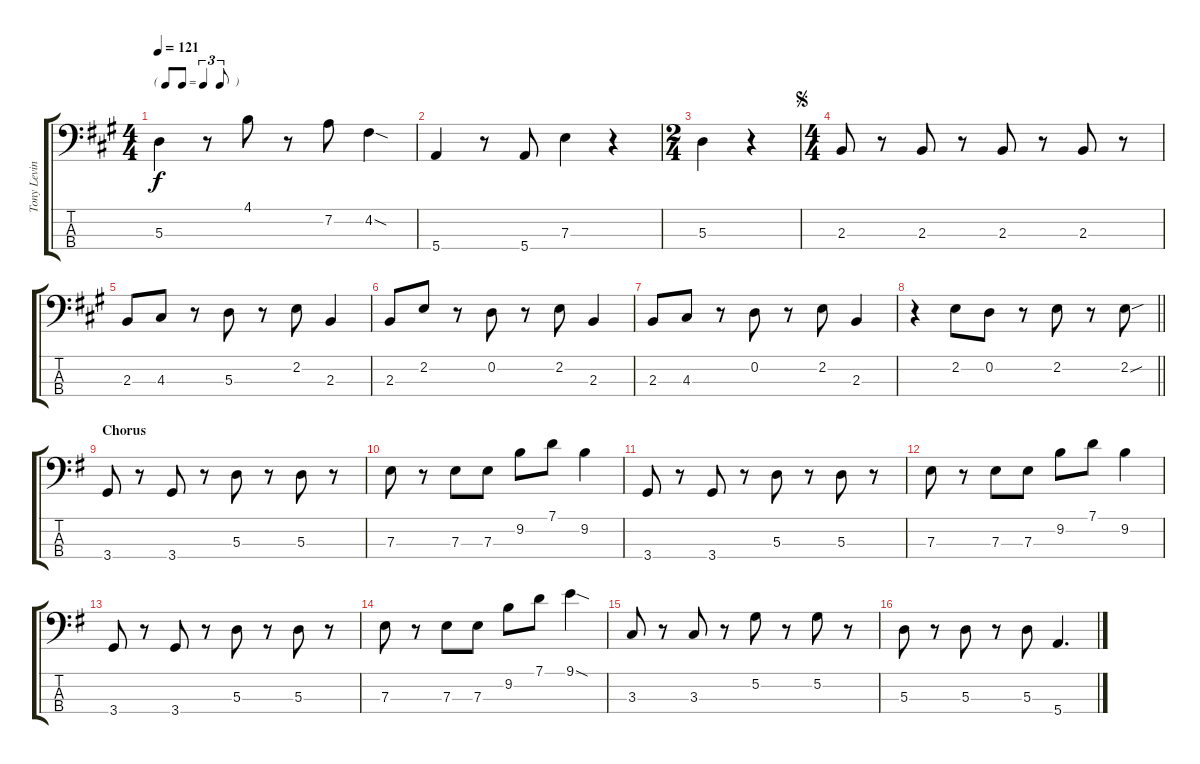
\track ("Tony Levin - Bass" "Tony Levin") {instrument electricbassfinger}
\staff {score tabs}
\tuning (G2 D2 A1 E1) {hide}
\ts (4 4)
\tf triplet8th
\tempo 121
\clef f4
\ks a
5.3.4{dy f} r.8 4.1.8 r.8 7.2.8 4.2{sod}.4 |
5.4.4 r.8 5.4.8 7.3.4 r.4 |
\ts (2 4)
5.3.4 r.4 |
\ts (4 4)
\jump segno
2.3.8 r.8 2.3.8 r.8 2.3.8 r.8 2.3.8 r.8 |
2.3.8 4.3.8 r.8 5.3.8 r.8 2.2.8 2.3.4 |
2.3.8 2.2.8 r.8 0.2.8 r.8 2.2.8 2.3.4 |
2.3.8 4.3.8 r.8 0.2.8 r.8 2.2.8 2.3.4 |
\barLineRight lightlight
r.4 2.2.8 0.2.8 r.8 2.2.8 r.8 2.2{sou}.8 |
\section ("" "Chorus")
\ks g
3.4.8 r.8 3.4.8 r.8 5.3.8 r.8 5.3.8 r.8 |
7.3.8 r.8 7.3.8 7.3.8 9.2.8 7.1.8 9.2.4 |
3.4.8 r.8 3.4.8 r.8 5.3.8 r.8 5.3.8 r.8 |
7.3.8 r.8 7.3.8 7.3.8 9.2.8 7.1.8 9.2.4 |
3.4.8 r.8 3.4.8 r.8 5.3.8 r.8 5.3.8 r.8 |
7.3.8 r.8 7.3.8 7.3.8 9.2.8 7.1.8 9.1{sod}.4 |
3.3.8 r.8 3.3.8 r.8 5.2.8 r.8 5.2.8 r.8 |
5.3.8 r.8 5.3.8 r.8 5.3.8 5.4.4{d}
